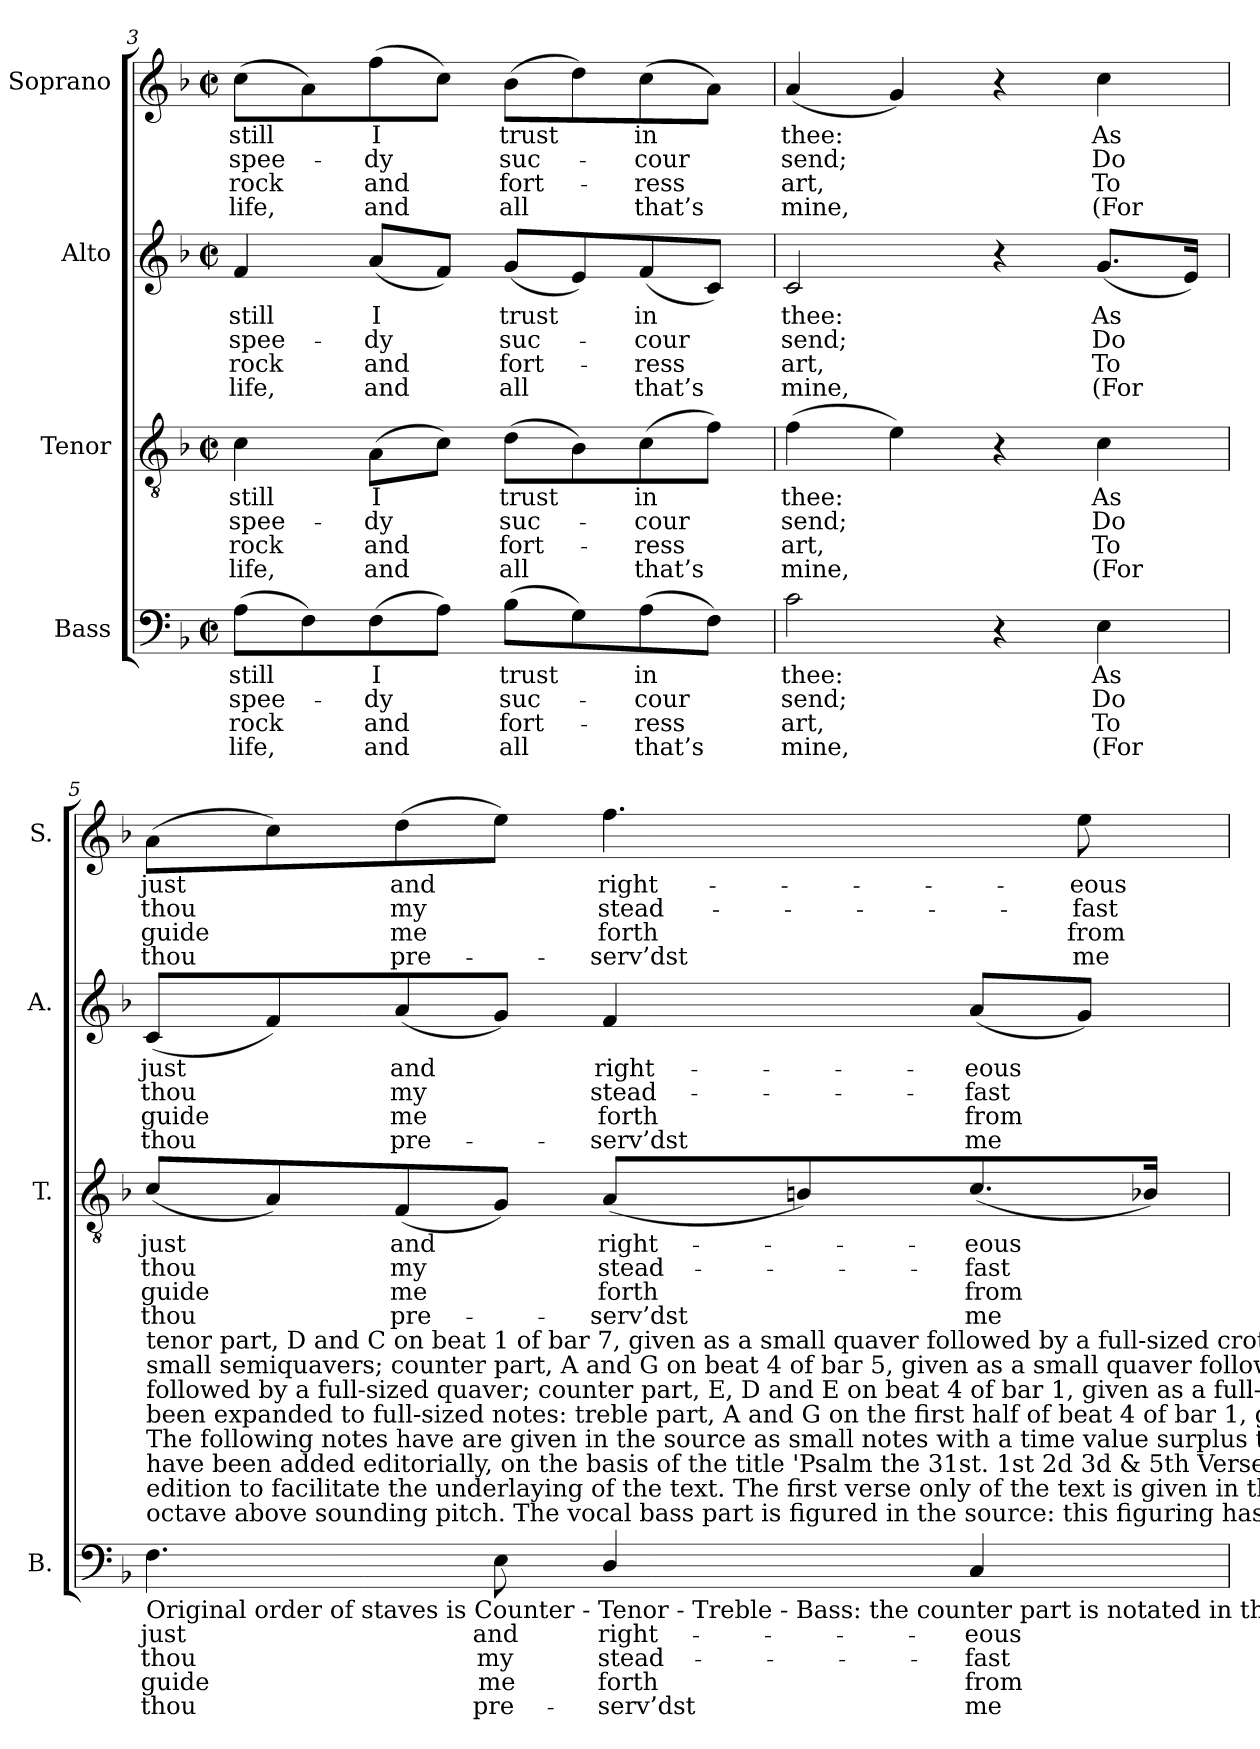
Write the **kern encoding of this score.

**kern	**text	**text	**text	**text	**kern	**text	**text	**text	**text	**kern	**text	**text	**text	**text	**kern	**text	**text	**text	**text
*part4	*part4	*part4	*part4	*part4	*part3	*part3	*part3	*part3	*part3	*part2	*part2	*part2	*part2	*part2	*part1	*part1	*part1	*part1	*part1
*staff4	*staff4	*staff4	*staff4	*staff4	*staff3	*staff3	*staff3	*staff3	*staff3	*staff2	*staff2	*staff2	*staff2	*staff2	*staff1	*staff1	*staff1	*staff1	*staff1
*I"Bass	*	*	*	*	*I"Tenor	*	*	*	*	*I"Alto	*	*	*	*	*I"Soprano	*	*	*	*
*I'B.	*	*	*	*	*I'T.	*	*	*	*	*I'A.	*	*	*	*	*I'S.	*	*	*	*
*clefF4	*	*	*	*	*clefGv2	*	*	*	*	*clefG2	*	*	*	*	*clefG2	*	*	*	*
*	*	*	*	*	*ITrd7c12	*	*	*	*	*	*	*	*	*	*	*	*	*	*
*k[b-]	*	*	*	*	*k[b-]	*	*	*	*	*k[b-]	*	*	*	*	*k[b-]	*	*	*	*
*F:	*	*	*	*	*F:	*	*	*	*	*F:	*	*	*	*	*F:	*	*	*	*
*M2/2	*	*	*	*	*M2/2	*	*	*	*	*M2/2	*	*	*	*	*M2/2	*	*	*	*
*met(c|)	*	*	*	*	*met(c|)	*	*	*	*	*met(c|)	*	*	*	*	*met(c|)	*	*	*	*
=3	=3	=3	=3	=3	=3	=3	=3	=3	=3	=3	=3	=3	=3	=3	=3	=3	=3	=3	=3
!	!LO:LY:b:color=#000000	!LO:LY:b:color=#000000	!LO:LY:b:color=#000000	!LO:LY:b:color=#000000	!	!	!	!	!	!	!	!	!	!	!	!	!	!	!
!	!	!	!	!	!	!LO:LY:b:color=#000000	!LO:LY:b:color=#000000	!LO:LY:b:color=#000000	!LO:LY:b:color=#000000	!	!	!	!	!	!	!	!	!	!
!	!	!	!	!	!	!	!	!	!	!	!LO:LY:b:color=#000000	!LO:LY:b:color=#000000	!LO:LY:b:color=#000000	!LO:LY:b:color=#000000	!	!	!	!	!
!	!	!	!	!	!	!	!	!	!	!	!	!	!	!	!	!LO:LY:b:color=#000000	!LO:LY:b:color=#000000	!LO:LY:b:color=#000000	!LO:LY:b:color=#000000
(8Ai\L	still	spee-	rock	life,	4Ci\	still	spee-	rock	life,	4fi/	still	spee-	rock	life,	(8cci\L	still	spee-	rock	life,
8Fi\)	.	.	.	.	.	.	.	.	.	.	.	.	.	.	8ai\)	.	.	.	.
!	!LO:LY:b:color=#000000	!LO:LY:b:color=#000000	!LO:LY:b:color=#000000	!LO:LY:b:color=#000000	!	!	!	!	!	!	!	!	!	!	!	!	!	!	!
!	!	!	!	!	!	!LO:LY:b:color=#000000	!LO:LY:b:color=#000000	!LO:LY:b:color=#000000	!LO:LY:b:color=#000000	!	!	!	!	!	!	!	!	!	!
!	!	!	!	!	!	!	!	!	!	!	!LO:LY:b:color=#000000	!LO:LY:b:color=#000000	!LO:LY:b:color=#000000	!LO:LY:b:color=#000000	!	!	!	!	!
!	!	!	!	!	!	!	!	!	!	!	!	!	!	!	!	!LO:LY:b:color=#000000	!LO:LY:b:color=#000000	!LO:LY:b:color=#000000	!LO:LY:b:color=#000000
(8Fi\	I	-dy	and	and	(8AAi\L	I	-dy	and	and	(8ai/L	I	-dy	and	and	(8ffi\	I	-dy	and	and
8Ai\J)	.	.	.	.	8Ci\J)	.	.	.	.	8fi/J)	.	.	.	.	8cci\J)	.	.	.	.
!	!LO:LY:b:color=#000000	!LO:LY:b:color=#000000	!LO:LY:b:color=#000000	!LO:LY:b:color=#000000	!	!	!	!	!	!	!	!	!	!	!	!	!	!	!
!	!	!	!	!	!	!LO:LY:b:color=#000000	!LO:LY:b:color=#000000	!LO:LY:b:color=#000000	!LO:LY:b:color=#000000	!	!	!	!	!	!	!	!	!	!
!	!	!	!	!	!	!	!	!	!	!	!LO:LY:b:color=#000000	!LO:LY:b:color=#000000	!LO:LY:b:color=#000000	!LO:LY:b:color=#000000	!	!	!	!	!
!	!	!	!	!	!	!	!	!	!	!	!	!	!	!	!	!LO:LY:b:color=#000000	!LO:LY:b:color=#000000	!LO:LY:b:color=#000000	!LO:LY:b:color=#000000
(8B-i\L	trust	suc-	fort-	-all	(8Di\L	trust	suc-	fort-	-all	(8gi/L	trust	suc-	fort-	-all	(8b-i\L	trust	suc-	fort-	-all
8Gi\)	.	.	.	.	8BB-i\)	.	.	.	.	8ei/)	.	.	.	.	8ddi\)	.	.	.	.
!	!LO:LY:b:color=#000000	!LO:LY:b:color=#000000	!LO:LY:b:color=#000000	!LO:LY:b:color=#000000	!	!	!	!	!	!	!	!	!	!	!	!	!	!	!
!	!	!	!	!	!	!LO:LY:b:color=#000000	!LO:LY:b:color=#000000	!LO:LY:b:color=#000000	!LO:LY:b:color=#000000	!	!	!	!	!	!	!	!	!	!
!	!	!	!	!	!	!	!	!	!	!	!LO:LY:b:color=#000000	!LO:LY:b:color=#000000	!LO:LY:b:color=#000000	!LO:LY:b:color=#000000	!	!	!	!	!
!	!	!	!	!	!	!	!	!	!	!	!	!	!	!	!	!LO:LY:b:color=#000000	!LO:LY:b:color=#000000	!LO:LY:b:color=#000000	!LO:LY:b:color=#000000
(8Ai\	in	-cour	ress	that’s	(8Ci\	in	-cour	ress	that’s	(8fi/	in	-cour	ress	that’s	(8cci\	in	-cour	ress	that’s
8Fi\J)	.	.	.	.	8Fi\J)	.	.	.	.	8ci/J)	.	.	.	.	8ai\J)	.	.	.	.
=4	=4	=4	=4	=4	=4	=4	=4	=4	=4	=4	=4	=4	=4	=4	=4	=4	=4	=4	=4
!	!LO:LY:b:color=#000000	!LO:LY:b:color=#000000	!LO:LY:b:color=#000000	!LO:LY:b:color=#000000	!	!	!	!	!	!	!	!	!	!	!	!	!	!	!
!	!	!	!	!	!	!LO:LY:b:color=#000000	!LO:LY:b:color=#000000	!LO:LY:b:color=#000000	!LO:LY:b:color=#000000	!	!	!	!	!	!	!	!	!	!
!	!	!	!	!	!	!	!	!	!	!	!LO:LY:b:color=#000000	!LO:LY:b:color=#000000	!LO:LY:b:color=#000000	!LO:LY:b:color=#000000	!	!	!	!	!
!	!	!	!	!	!	!	!	!	!	!	!	!	!	!	!	!LO:LY:b:color=#000000	!LO:LY:b:color=#000000	!LO:LY:b:color=#000000	!LO:LY:b:color=#000000
2ci\	thee:	send;	art,	mine,	(4Fi\	thee:	send;	art,	mine,	2ci/	thee:	send;	art,	mine,	(4ai/	thee:	send;	art,	mine,
.	.	.	.	.	4Ei\)	.	.	.	.	.	.	.	.	.	4gi/)	.	.	.	.
4r	.	.	.	.	4r	.	.	.	.	4r	.	.	.	.	4r	.	.	.	.
!	!LO:LY:b:color=#000000	!LO:LY:b:color=#000000	!LO:LY:b:color=#000000	!LO:LY:b:color=#000000	!	!	!	!	!	!	!	!	!	!	!	!	!	!	!
!	!	!	!	!	!	!LO:LY:b:color=#000000	!LO:LY:b:color=#000000	!LO:LY:b:color=#000000	!LO:LY:b:color=#000000	!	!	!	!	!	!	!	!	!	!
!	!	!	!	!	!	!	!	!	!	!	!LO:LY:b:color=#000000	!LO:LY:b:color=#000000	!LO:LY:b:color=#000000	!LO:LY:b:color=#000000	!	!	!	!	!
!	!	!	!	!	!	!	!	!	!	!	!	!	!	!	!	!LO:LY:b:color=#000000	!LO:LY:b:color=#000000	!LO:LY:b:color=#000000	!LO:LY:b:color=#000000
4Ei\	As	Do	To	(For	4Ci\	As	Do	To	(For	(8.gi/L	As	Do	To	(For	4cci\	As	Do	To	(For
.	.	.	.	.	.	.	.	.	.	16ei/Jk)	.	.	.	.	.	.	.	.	.
!!LO:LB:g=z
=5	=5	=5	=5	=5	=5	=5	=5	=5	=5	=5	=5	=5	=5	=5	=5	=5	=5	=5	=5
!	!LO:LY:b:color=#000000	!LO:LY:b:color=#000000	!LO:LY:b:color=#000000	!LO:LY:b:color=#000000	!	!	!	!	!	!	!	!	!	!	!	!	!	!	!
!	!	!	!	!	!	!LO:LY:b:color=#000000	!LO:LY:b:color=#000000	!LO:LY:b:color=#000000	!LO:LY:b:color=#000000	!	!	!	!	!	!	!	!	!	!
!	!	!	!	!	!	!	!	!	!	!	!LO:LY:b:color=#000000	!LO:LY:b:color=#000000	!LO:LY:b:color=#000000	!LO:LY:b:color=#000000	!	!	!	!	!
!LO:TX:b:t=Original order of staves is Counter - Tenor - Treble - Bass&colon; the counter part is notated in the source in the treble clef, an	!	!	!	!	!	!	!	!	!	!	!	!	!	!	!	!	!	!	!
!LO:TX:t=octave above sounding pitch. The vocal bass part is figured in the source&colon; this figuring has been omitted from the present	!	!	!	!	!	!	!	!	!	!	!	!	!	!	!	!	!	!	!
!LO:TX:t=edition to facilitate the underlaying of the text. The first verse only of the text is given in the source&colon; subsequent verses	!	!	!	!	!	!	!	!	!	!	!	!	!	!	!	!	!	!	!
!LO:TX:t=have been added editorially, on the basis of the title 'Psalm the 31st. 1st 2d 3d & 5th Verses' in the source.	!	!	!	!	!	!	!	!	!	!	!	!	!	!	!	!	!	!	!
!LO:TX:t=The following notes have are given in the source as small notes with a time value surplus to the total for their bar, and have	!	!	!	!	!	!	!	!	!	!	!	!	!	!	!	!	!	!	!
!LO:TX:t=been expanded to full-sized notes&colon; treble part, A and G on the first half of beat 4 of bar 1, given as a small semiquaver	!	!	!	!	!	!	!	!	!	!	!	!	!	!	!	!	!	!	!
!LO:TX:t=followed by a full-sized quaver; counter part, E, D and E on beat 4 of bar 1, given as a full-sized crotchet followed by two	!	!	!	!	!	!	!	!	!	!	!	!	!	!	!	!	!	!	!
!LO:TX:t=small semiquavers; counter part, A and G on beat 4 of bar 5, given as a small quaver followed by a full-sized crotchet;	!	!	!	!	!	!	!	!	!	!	!	!	!	!	!	!	!	!	!
!LO:TX:t=tenor part, D and C on beat 1 of bar 7, given as a small quaver followed by a full-sized crotchet.	!	!	!	!	!	!	!	!	!	!	!	!	!	!	!	!	!	!	!
!	!	!	!	!	!	!	!	!	!	!	!	!	!	!	!	!LO:LY:b:color=#000000	!LO:LY:b:color=#000000	!LO:LY:b:color=#000000	!LO:LY:b:color=#000000
4.Fi\	just	thou	guide	thou	(8Ci/L	just	thou	guide	thou	(8ci/L	just	thou	guide	thou	(8ai\L	just	thou	guide	thou
.	.	.	.	.	8AAi/)	.	.	.	.	8fi/)	.	.	.	.	8cci\)	.	.	.	.
!	!	!	!	!	!	!LO:LY:b:color=#000000	!LO:LY:b:color=#000000	!LO:LY:b:color=#000000	!LO:LY:b:color=#000000	!	!	!	!	!	!	!	!	!	!
!	!	!	!	!	!	!	!	!	!	!	!LO:LY:b:color=#000000	!LO:LY:b:color=#000000	!LO:LY:b:color=#000000	!LO:LY:b:color=#000000	!	!	!	!	!
!	!	!	!	!	!	!	!	!	!	!	!	!	!	!	!	!LO:LY:b:color=#000000	!LO:LY:b:color=#000000	!LO:LY:b:color=#000000	!LO:LY:b:color=#000000
.	.	.	.	.	(8FFi/	and	my	me	pre-	(8ai/	and	my	me	pre-	(8ddi\	and	my	me	pre-
!	!LO:LY:b:color=#000000	!LO:LY:b:color=#000000	!LO:LY:b:color=#000000	!LO:LY:b:color=#000000	!	!	!	!	!	!	!	!	!	!	!	!	!	!	!
8Ei\	and	my	me	pre-	8GGi/J)	.	.	.	.	8gi/J)	.	.	.	.	8eei\J)	.	.	.	.
!	!LO:LY:b:color=#000000	!LO:LY:b:color=#000000	!LO:LY:b:color=#000000	!LO:LY:b:color=#000000	!	!	!	!	!	!	!	!	!	!	!	!	!	!	!
!	!	!	!	!	!	!LO:LY:b:color=#000000	!LO:LY:b:color=#000000	!LO:LY:b:color=#000000	!LO:LY:b:color=#000000	!	!	!	!	!	!	!	!	!	!
!	!	!	!	!	!	!	!	!	!	!	!LO:LY:b:color=#000000	!LO:LY:b:color=#000000	!LO:LY:b:color=#000000	!LO:LY:b:color=#000000	!	!	!	!	!
!	!	!	!	!	!	!	!	!	!	!	!	!	!	!	!	!LO:LY:b:color=#000000	!LO:LY:b:color=#000000	!LO:LY:b:color=#000000	!LO:LY:b:color=#000000
4Di/	right-	stead-	-forth	serv’dst	(8AAi/L	right-	stead-	-forth	serv’dst	4fi/	right-	stead-	-forth	serv’dst	4.ffi\	right-	stead-	-forth	serv’dst
.	.	.	.	.	8BBni/)	.	.	.	.	.	.	.	.	.	.	.	.	.	.
!	!LO:LY:b:color=#000000	!LO:LY:b:color=#000000	!LO:LY:b:color=#000000	!LO:LY:b:color=#000000	!	!	!	!	!	!	!	!	!	!	!	!	!	!	!
!	!	!	!	!	!	!LO:LY:b:color=#000000	!LO:LY:b:color=#000000	!LO:LY:b:color=#000000	!LO:LY:b:color=#000000	!	!	!	!	!	!	!	!	!	!
!	!	!	!	!	!	!	!	!	!	!	!LO:LY:b:color=#000000	!LO:LY:b:color=#000000	!LO:LY:b:color=#000000	!LO:LY:b:color=#000000	!	!	!	!	!
4Ci/	-eous	-fast	from	me	(8.Ci/	-eous	-fast	from	me	(8ai/L	-eous	-fast	from	me	.	.	.	.	.
!	!	!	!	!	!	!	!	!	!	!	!	!	!	!	!	!LO:LY:b:color=#000000	!LO:LY:b:color=#000000	!LO:LY:b:color=#000000	!LO:LY:b:color=#000000
.	.	.	.	.	.	.	.	.	.	8gi/J)	.	.	.	.	8eei\	-eous	-fast	from	me
.	.	.	.	.	16BB-Xi/Jk)	.	.	.	.	.	.	.	.	.	.	.	.	.	.
=	=	=	=	=	=	=	=	=	=	=	=	=	=	=	=	=	=	=	=
*-	*-	*-	*-	*-	*-	*-	*-	*-	*-	*-	*-	*-	*-	*-	*-	*-	*-	*-	*-
